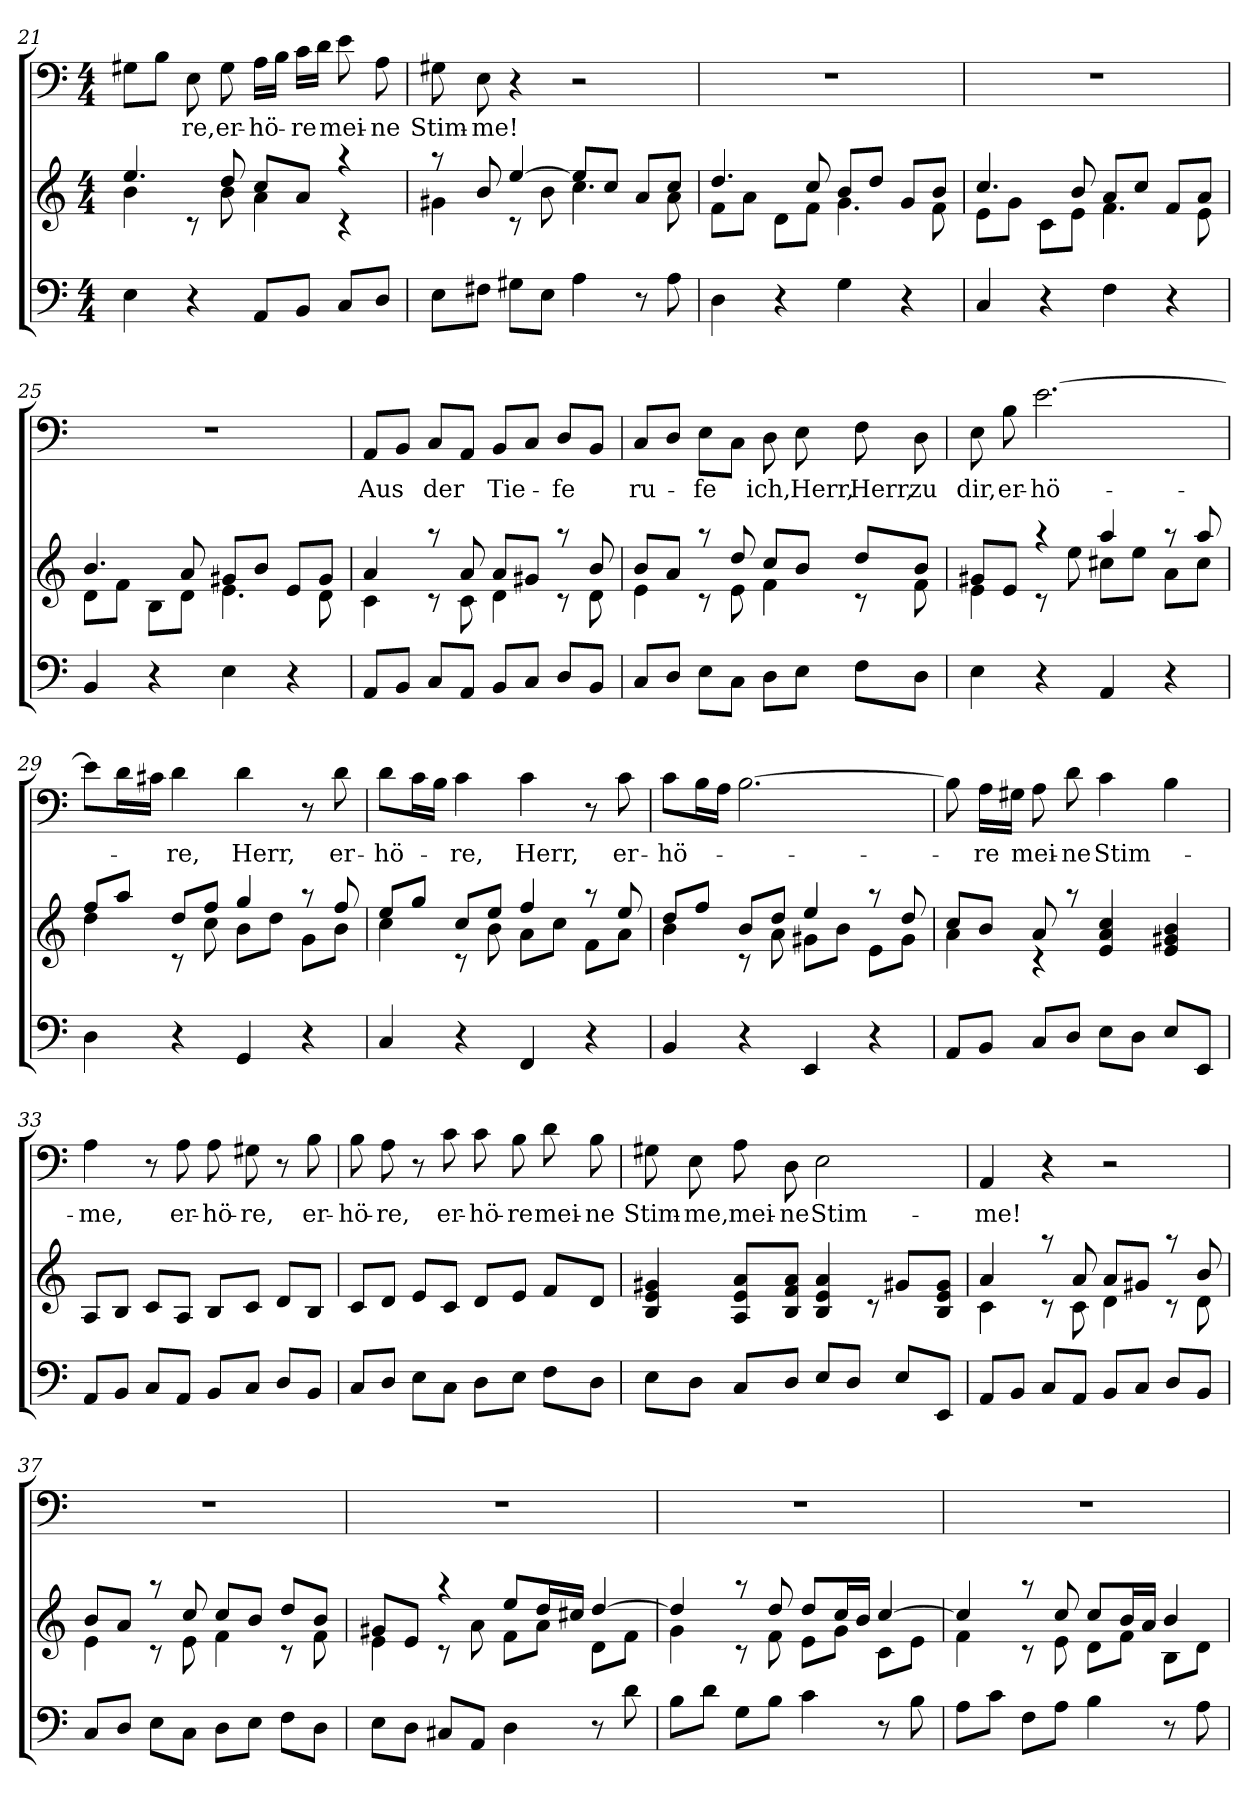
**kern	**kern	**kern	**text
*part2	*part2	*part1	*part1
*staff3	*staff2	*staff1	*staff1
*clefF4	*clefG2	*clefF4	*
*k[]	*k[]	*k[]	*
*C:	*C:	*C:	*
*M4/4	*M4/4	*M4/4	*
=21	=21	=21	=21
*	*^	*	*
4E\	4.ee/	4b\	8G#X\L	.
.	.	.	8B\J	.
!	!	!	!	!LO:LY:b
4r	.	8rc	8E\	-re,
!	!	!	!	!LO:LY:b
.	8dd/	8b\	8G#\	er-
!	!	!	!	!LO:LY:b
8AA/L	8cc/L	4a\	16A\LL	-hö-
.	.	.	16B\JJ	.
!	!	!	!	!LO:LY:b
8BB/J	8a/J	.	16c\LL	-re
.	.	.	16d\JJ	.
!	!	!	!	!LO:LY:b
8C/L	4raa	4rc	8e\	mei-
!	!	!	!	!LO:LY:b
8D/J	.	.	8A\	-ne
=22	=22	=22	=22	=22
!	!	!	!	!LO:LY:b
8E\L	8raa	4g#X\	8G#X\	Stim-
!	!	!	!	!LO:LY:b
8F#X\J	8b/	.	8E\	-me!
8G#X\L	[>4ee/	8rc	4r	.
8E\J	.	8b\	.	.
4A\	8ee/L]	4.cc\	2r	.
.	8cc/J	.	.	.
8r	8a/L	.	.	.
8A\	8cc/J	8a\	.	.
=23	=23	=23	=23	=23
4D\	4.dd/	8f\L	1r	.
.	.	8a\J	.	.
4r	.	8d\L	.	.
.	8cc/	8f\J	.	.
4G\	8b/L	4.g\	.	.
.	8dd/J	.	.	.
4r	8g/L	.	.	.
.	8b/J	8f\	.	.
!!LO:LB:g=z
=24	=24	=24	=24	=24
4C/	4.cc/	8e\L	1r	.
.	.	8g\J	.	.
4r	.	8c\L	.	.
.	8b/	8e\J	.	.
4F\	8a/L	4.f\	.	.
.	8cc/J	.	.	.
4r	8f/L	.	.	.
.	8a/J	8e\	.	.
=25	=25	=25	=25	=25
4BB/	4.b/	8d\L	1r	.
.	.	8f\J	.	.
4r	.	8B\L	.	.
.	8a/	8d\J	.	.
4E\	8g#X/L	4.e\	.	.
.	8b/J	.	.	.
4r	8e/L	.	.	.
.	8g#/J	8d\	.	.
=26	=26	=26	=26	=26
!	!	!	!	!LO:LY:b
8AA/L	4a/	4c\	8AA/L	Aus
8BB/J	.	.	8BB/J	.
!	!	!	!	!LO:LY:b
8C/L	8raa	8rc	8C/L	der
8AA/J	8a/	8c\	8AA/J	.
!	!	!	!	!LO:LY:b
8BB/L	8a/L	4d\	8BB/L	Tie-
8C/J	8g#X/J	.	8C/J	.
!	!	!	!	!LO:LY:b
8D/L	8raa	8rc	8D/L	-fe
8BB/J	8b/	8d\	8BB/J	.
=27	=27	=27	=27	=27
!	!	!	!	!LO:LY:b
8C/L	8b/L	4e\	8C/L	ru-
8D/J	8a/J	.	8D/J	.
!	!	!	!	!LO:LY:b
8E\L	8raa	8rc	8E\L	-fe
8C\J	8dd/	8e\	8C\J	.
!	!	!	!	!LO:LY:b
8D\L	8cc/L	4f\	8D\	ich,
!	!	!	!	!LO:LY:b
8E\J	8b/J	.	8E\	Herr,
!	!	!	!	!LO:LY:b
8F\L	8dd/L	8rc	8F\	Herr,
!	!	!	!	!LO:LY:b
8D\J	8b/J	8f\	8D\	zu
=28	=28	=28	=28	=28
!	!	!	!	!LO:LY:b
4E\	8g#X/L	4e\	8E\	dir,
!	!	!	!	!LO:LY:b
.	8e/J	.	8B\	er-
!	!	!	!	!LO:LY:b
4r	4raa	8rc	[>2.e\	-hö-
.	.	8ee\	.	.
4AA/	4aa/	8cc#X\L	.	.
.	.	8ee\J	.	.
4r	8raa	8a\L	.	.
.	8aa/	8cc#\J	.	.
!!LO:LB:g=z
=29	=29	=29	=29	=29
4D\	8ff/L	4dd\	8e\L]	.
.	8aa/J	.	16d\L	.
.	.	.	16c#X\JJ	.
!	!	!	!	!LO:LY:b
4r	8dd/L	8rc	4d\	-re,
.	8ff/J	8cc\	.	.
!	!	!	!	!LO:LY:b
4GG/	4gg/	8b\L	4d\	Herr,
.	.	8dd\J	.	.
4r	8raa	8g\L	8r	.
!	!	!	!	!LO:LY:b
.	8ff/	8b\J	8d\	er-
=30	=30	=30	=30	=30
!	!	!	!	!LO:LY:b
4C/	8ee/L	4cc\	8d\L	-hö-
.	8gg/J	.	16c\L	.
.	.	.	16B\JJ	.
!	!	!	!	!LO:LY:b
4r	8cc/L	8rc	4c\	-re,
.	8ee/J	8b\	.	.
!	!	!	!	!LO:LY:b
4FF/	4ff/	8a\L	4c\	Herr,
.	.	8cc\J	.	.
4r	8raa	8f\L	8r	.
!	!	!	!	!LO:LY:b
.	8ee/	8a\J	8c\	er-
=31	=31	=31	=31	=31
!	!	!	!	!LO:LY:b
4BB/	8dd/L	4b\	8c\L	-hö-
.	8ff/J	.	16B\L	.
.	.	.	16A\JJ	.
4r	8b/L	8rc	[>2.B\	.
.	8dd/J	8a\	.	.
4EE/	4ee/	8g#X\L	.	.
.	.	8b\J	.	.
4r	8raa	8e\L	.	.
.	8dd/	8g#\J	.	.
=32	=32	=32	=32	=32
8AA/L	8cc/L	4a\	8B\]	.
!	!	!	!	!LO:LY:b
8BB/J	8b/J	.	16A\LL	-re
.	.	.	16G#X\JJ	.
!	!	!	!	!LO:LY:b
8C/L	8a/	4rc	8A\	mei-
!	!	!	!	!LO:LY:b
8D/J	8raa	.	8d\	-ne
!	!	!	!	!LO:LY:b
8E\L	4e/ 4a/ 4cc/	2ryy	4c\	Stim-
8D\J	.	.	.	.
8E/L	4e/ 4g#X/ 4b/	.	4B\	.
8EE/J	.	.	.	.
*	*v	*v	*	*
=33	=33	=33	=33
!	!	!	!LO:LY:b
8AA/L	8A/L	4A\	-me,
8BB/J	8B/J	.	.
8C/L	8c/L	8r	.
!	!	!	!LO:LY:b
8AA/J	8A/J	8A\	er-
!	!	!	!LO:LY:b
8BB/L	8B/L	8A\	-hö-
!	!	!	!LO:LY:b
8C/J	8c/J	8G#X\	-re,
8D/L	8d/L	8r	.
!	!	!	!LO:LY:b
8BB/J	8B/J	8B\	er-
!!LO:LB:g=z
=34	=34	=34	=34
!	!	!	!LO:LY:b
8C/L	8c/L	8B\	-hö-
!	!	!	!LO:LY:b
8D/J	8d/J	8A\	-re,
8E\L	8e/L	8r	.
!	!	!	!LO:LY:b
8C\J	8c/J	8c\	er-
!	!	!	!LO:LY:b
8D\L	8d/L	8c\	-hö-
!	!	!	!LO:LY:b
8E\J	8e/J	8B\	-re
!	!	!	!LO:LY:b
8F\L	8f/L	8d\	mei-
!	!	!	!LO:LY:b
8D\J	8d/J	8B\	-ne
=35	=35	=35	=35
*	*^	*	*
!	!	!	!	!LO:LY:b
8E\L	4B/ 4e/ 4g#X/	2ryy	8G#X\	Stim-
!	!	!	!	!LO:LY:b
8D\J	.	.	8E\	-me,
!	!	!	!	!LO:LY:b
8C/L	8A/ 8e/ 8a/L	.	8A\	mei-
!	!	!	!	!LO:LY:b
8D/J	8B/ 8f/ 8a/J	.	8D\	-ne
!	!	!	!	!LO:LY:b
8E/L	4B/ 4e/ 4a/	8.ryy	2E\	Stim-
8D/J	.	.	.	.
.	.	8rc	.	.
8E/L	8g#X/L	.	.	.
.	.	8.ryy	.	.
8EE/J	8B/ 8e/ 8g#/J	.	.	.
=36	=36	=36	=36	=36
!	!	!	!	!LO:LY:b
8AA/L	4a/	4c\	4AA/	-me!
8BB/J	.	.	.	.
8C/L	8raa	8rc	4r	.
8AA/J	8a/	8c\	.	.
8BB/L	8a/L	4d\	2r	.
8C/J	8g#X/J	.	.	.
8D/L	8raa	8rc	.	.
8BB/J	8b/	8d\	.	.
=37	=37	=37	=37	=37
8C/L	8b/L	4e\	1r	.
8D/J	8a/J	.	.	.
8E\L	8raa	8rc	.	.
8C\J	8cc/	8e\	.	.
8D\L	8cc/L	4f\	.	.
8E\J	8b/J	.	.	.
8F\L	8dd/L	8rc	.	.
8D\J	8b/J	8f\	.	.
!!LO:LB:g=z
=38	=38	=38	=38	=38
8E\L	8g#X/L	4e\	1r	.
8D\J	8e/J	.	.	.
8C#X/L	4raa	8rc	.	.
8AA/J	.	8a\	.	.
4D\	8ee/L	8f\L	.	.
.	16dd/L	8a\J	.	.
.	16cc#X/JJ	.	.	.
8r	[>4dd/	8d\L	.	.
8d\	.	8f\J	.	.
=39	=39	=39	=39	=39
8B\L	4dd/]	4g\	1r	.
8d\J	.	.	.	.
8G\L	8raa	8rc	.	.
8B\J	8dd/	8f\	.	.
4c\	8dd/L	8e\L	.	.
.	16cc/L	8g\J	.	.
.	16b/JJ	.	.	.
8r	[>4cc/	8c\L	.	.
8B\	.	8e\J	.	.
=40	=40	=40	=40	=40
8A\L	4cc/]	4f\	1r	.
8c\J	.	.	.	.
8F\L	8raa	8rc	.	.
8A\J	8cc/	8e\	.	.
4B\	8cc/L	8d\L	.	.
.	16b/L	8f\J	.	.
.	16a/JJ	.	.	.
8r	4b/	8B\L	.	.
8A\	.	8d\J	.	.
*	*v	*v	*	*
=	=	=	=
*-	*-	*-	*-
